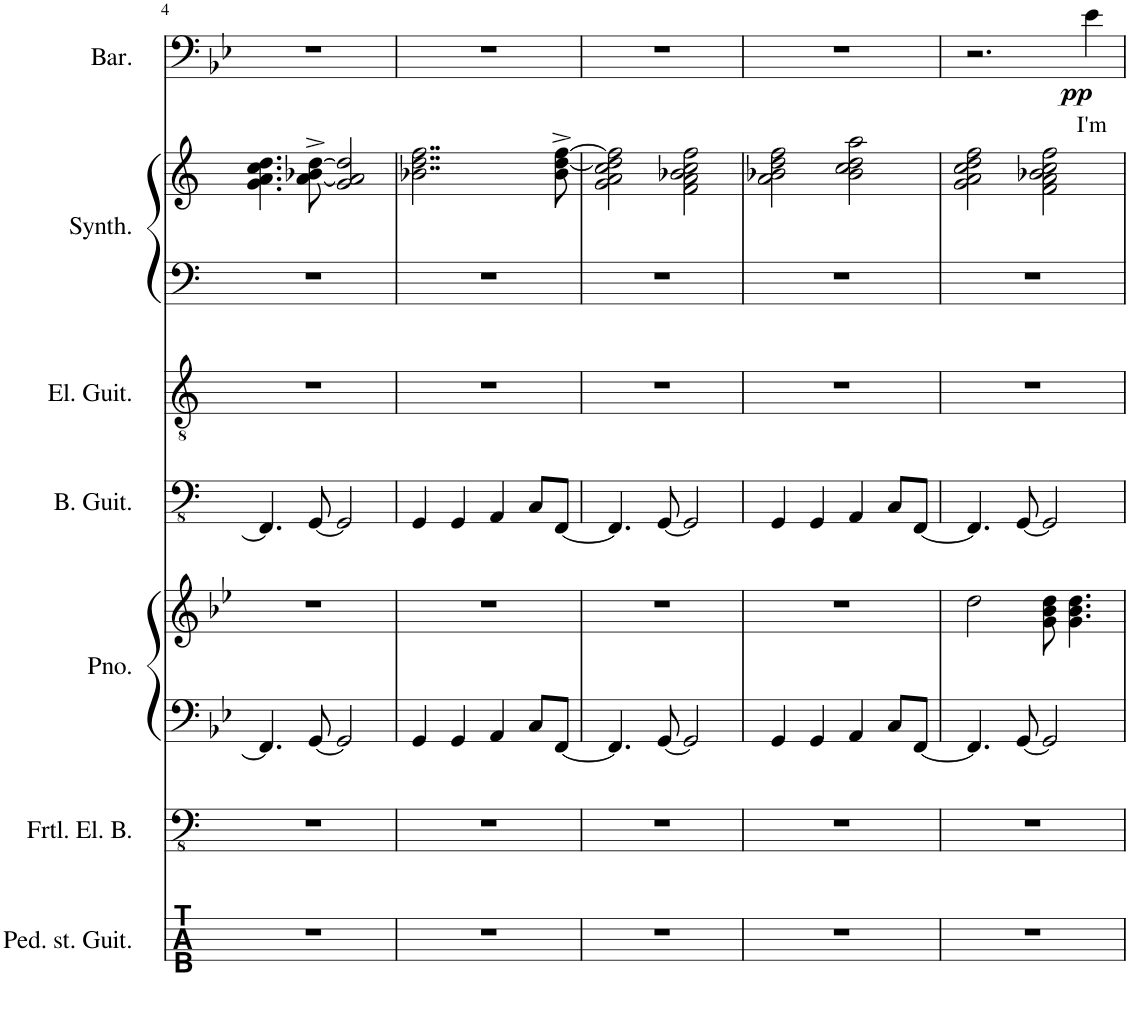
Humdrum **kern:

**kern	**kern	**kern	**kern	**kern	**kern	**kern	**kern	**kern	**text	**dynam
*part7	*part6	*part5	*part5	*part4	*part3	*part2	*part2	*part1	*part1	*part1
*staff9	*staff8	*staff7	*staff6	*staff5	*staff4	*staff3	*staff2	*staff1	*staff1	*staff1
*I"Pedal steel Guitar	*I"Fretless Electric Bass	*I"Piano	*	*I"Bass Guitar	*I"Electric Guitar	*I"Keyboard Synthesizer	*	*I"Baritone	*	*
*I'Ped. st. Guit.	*I'Frtl. El. B.	*I'Pno.	*	*I'B. Guit.	*I'El. Guit.	*I'Synth.	*	*I'Bar.	*	*
!!LO:PB:g=z
*	*clefFv4	*clefF4	*clefG2	*clefFv4	*clefGv2	*clefF4	*clefG2	*clefF4	*	*
*k[]	*k[]	*k[b-e-]	*k[b-e-]	*k[]	*k[]	*k[]	*k[]	*k[b-e-]	*	*
*M4/4	*M4/4	*M4/4	*M4/4	*M4/4	*M4/4	*M4/4	*M4/4	*M4/4	*	*
=4	=4	=4	=4	=4	=4	=4	=4	=4	=4	=4
1r	1r	4.FF/]	1r	4.FFF/]	1r	1r	4.g\ 4.a\ 4.cc\ 4.dd\	1r	.	.
.	.	[8GG/	.	[8GGG/	.	.	[8a\^ 8b-X\^ [8dd\^	.	.	.
.	.	2GG/]	.	2GGG/]	.	.	2g/ 2a/] 2dd/]	.	.	.
=5	=5	=5	=5	=5	=5	=5	=5	=5	=5	=5
1r	1r	4GG/	1r	4GGG/	1r	1r	2..b-X\ 2..dd\ 2..ff\	1r	.	.
.	.	4GG/	.	4GGG/	.	.	.	.	.	.
.	.	4AA/	.	4AAA/	.	.	.	.	.	.
.	.	8C/L	.	8CC/L	.	.	.	.	.	.
.	.	[8FF/J	.	[8FFF/J	.	.	8b-\^ [8dd\^ [8ff\^	.	.	.
=6	=6	=6	=6	=6	=6	=6	=6	=6	=6	=6
1r	1r	4.FF/]	1r	4.FFF/]	1r	1r	2g\ 2a\ 2cc\ 2dd\] 2ff\]	1r	.	.
.	.	[8GG/	.	[8GGG/	.	.	.	.	.	.
.	.	2GG/]	.	2GGG/]	.	.	2f\ 2a\ 2b-X\ 2cc\ 2ff\	.	.	.
=7	=7	=7	=7	=7	=7	=7	=7	=7	=7	=7
1r	1r	4GG/	1r	4GGG/	1r	1r	2a\ 2b-X\ 2dd\ 2ff\	1r	.	.
.	.	4GG/	.	4GGG/	.	.	.	.	.	.
.	.	4AA/	.	4AAA/	.	.	2b-\ 2cc\ 2dd\ 2aa\	.	.	.
.	.	8C/L	.	8CC/L	.	.	.	.	.	.
.	.	[8FF/J	.	[8FFF/J	.	.	.	.	.	.
=7X1	=7X1	=7X1	=7X1	=7X1	=7X1	=7X1	=7X1	=7X1	=7X1	=7X1
1r	1r	4.FF/]	2dd\	4.FFF/]	1r	1r	2g\ 2a\ 2cc\ 2dd\ 2ff\	2.r	.	.
.	.	[8GG/	.	[8GGG/	.	.	.	.	.	.
.	.	2GG/]	8g\ 8b-\ 8dd\	2GGG/]	.	.	2f\ 2a\ 2b-X\ 2cc\ 2ff\	.	.	.
.	.	.	4.g\ 4.b-\ 4.dd\	.	.	.	.	.	.	.
!	!	!	!	!	!	!	!	!	!LO:LY:b	!LO:DY:b
.	.	.	.	.	.	.	.	4e-\	I'm	pp
=	=	=	=	=	=	=	=	=	=	=
*-	*-	*-	*-	*-	*-	*-	*-	*-	*-	*-
